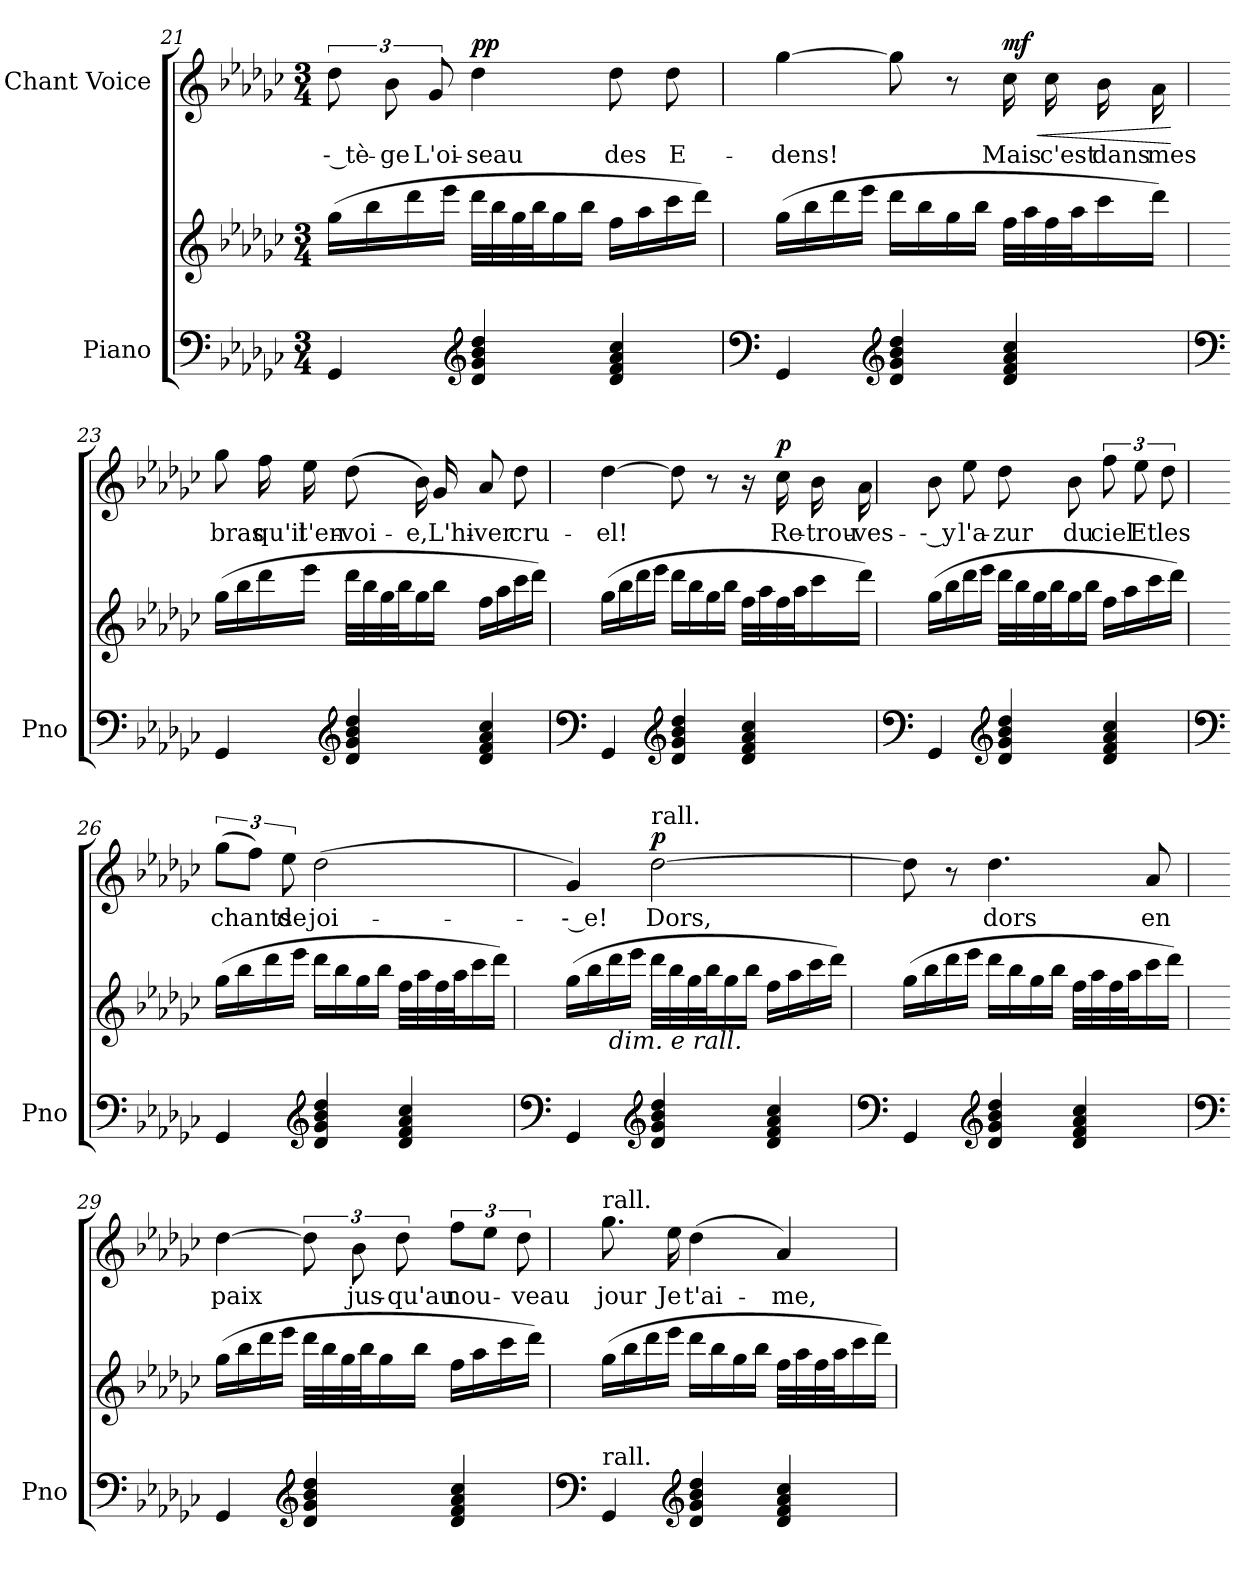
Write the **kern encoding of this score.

**kern	**kern	**kern	**text	**dynam
*part2	*part2	*part1	*part1	*part1
*staff3	*staff2	*staff1	*staff1	*staff1
*I"Piano	*	*I"Chant Voice	*	*
*I'Pno	*	*	*	*
*clefF4	*clefG2	*clefG2	*	*
*k[b-e-a-d-g-c-]	*k[b-e-a-d-g-c-]	*k[b-e-a-d-g-c-]	*	*
*M3/4	*M3/4	*M3/4	*	*
=21	=21	=21	=21	=21
*^	*	*	*	*
4GG-/	4ryy	(16gg-\LL	12dd-\	-- tè-	.
.	.	16bb-\	.	.	.
.	.	.	12b-\	-ge	.
.	.	16ddd-\	.	.	.
.	.	.	12g-/	L'oi-	.
.	.	16eee-\JJ	.	.	.
*clefG2	*	*	*	*	*
!	!	!	!	!	!LO:DY:a
4d-/ 4g-/ 4b-/ 4dd-/	16ryy	32ddd-\LLL	4dd-\	-seau	pp
.	.	32bb-\	.	.	.
.	16ryy	32gg-\	.	.	.
.	.	32bb-\J	.	.	.
.	8ryy	16gg-\	.	.	.
.	.	16bb-\JJ	.	.	.
4d-/ 4f/ 4a-/ 4cc-/	8ryy	16ff\LL	8dd-\	des	.
.	.	16aa-\	.	.	.
.	8ryy	16ccc-\	8dd-\	E-	.
.	.	16ddd-\JJ)	.	.	.
=22	=22	=22	=22	=22	=22
*clefF4	*	*	*	*	*
4GG-/	4ryy	(16gg-\LL	[4gg-\	-dens!	.
.	.	16bb-\	.	.	.
.	.	16ddd-\	.	.	.
.	.	16eee-\JJ	.	.	.
*clefG2	*	*	*	*	*
4d-/ 4g-/ 4b-/ 4dd-/	16ryy	16ddd-\LL	8gg-\]	.	.
.	16ryy	16bb-\	.	.	.
.	8ryy	16gg-\	8r	.	.
.	.	16bb-\JJ	.	.	.
!	!	!	!	!	!LO:HP:b
!	!	!	!	!	!LO:DY:n=1:a
4d-/ 4f/ 4a-/ 4cc-/	8ryy	32ff\LLL	16cc-\	Mais	< mf
.	.	32aa-\	.	.	.
.	.	32ff\	16cc-\	c'est	.
.	.	32aa-\J	.	.	.
.	8ryy	16ccc-\	16b-\	dans	.
.	.	16ddd-\JJ)	16a-\	mes	.
*v	*v	*	*	*	*
.	.	.	.	[
=23	=23	=23	=23	=23
*clefF4	*	*	*	*
*^	*	*	*	*
4GG-/	4ryy	(16gg-\LL	8gg-\	bras	.
.	.	16bb-\	.	.	.
.	.	16ddd-\	16ff\	qu'il	.
.	.	16eee-\JJ	16ee-\	t'en-	.
*clefG2	*	*	*	*	*
4d-/ 4g-/ 4b-/ 4dd-/	16ryy	32ddd-\LLL	(8dd-\	-voi-	.
.	.	32bb-\	.	.	.
.	16ryy	32gg-\	.	.	.
.	.	32bb-\J	.	.	.
.	8ryy	16gg-\	16b-\)	-e,	.
.	.	16bb-\JJ	16g-/	L'hi-	.
4d-/ 4f/ 4a-/ 4cc-/	8ryy	16ff\LL	8a-/	-ver	.
.	.	16aa-\	.	.	.
.	8ryy	16ccc-\	8dd-\	cru-	.
.	.	16ddd-\JJ)	.	.	.
=24	=24	=24	=24	=24	=24
*clefF4	*	*	*	*	*
4GG-/	4ryy	(16gg-\LL	[4dd-\	-el!	.
.	.	16bb-\	.	.	.
.	.	16ddd-\	.	.	.
.	.	16eee-\JJ	.	.	.
*clefG2	*	*	*	*	*
4d-/ 4g-/ 4b-/ 4dd-/	16ryy	16ddd-\LL	8dd-\]	.	.
.	16ryy	16bb-\	.	.	.
.	8ryy	16gg-\	8r	.	.
.	.	16bb-\JJ	.	.	.
4d-/ 4f/ 4a-/ 4cc-/	8ryy	32ff\LLL	16r	.	.
.	.	32aa-\	.	.	.
!	!	!	!	!	!LO:DY:a
.	.	32ff\	16cc-\	Re-	p
.	.	32aa-\J	.	.	.
.	8ryy	16ccc-\	16b-\	-trou-	.
.	.	16ddd-\JJ)	16a-\	-ves-	.
=25	=25	=25	=25	=25	=25
*clefF4	*	*	*	*	*
4GG-/	4ryy	(16gg-\LL	8b-\	-- y	.
.	.	16bb-\	.	.	.
.	.	16ddd-\	8ee-\	l'a-	.
.	.	16eee-\JJ	.	.	.
*clefG2	*	*	*	*	*
4d-/ 4g-/ 4b-/ 4dd-/	16ryy	32ddd-\LLL	8dd-\	-zur	.
.	.	32bb-\	.	.	.
.	16ryy	32gg-\	.	.	.
.	.	32bb-\J	.	.	.
.	8ryy	16gg-\	8b-\	du	.
.	.	16bb-\JJ	.	.	.
4d-/ 4f/ 4a-/ 4cc-/	8ryy	16ff\LL	12ff\	ciel	.
.	.	16aa-\	.	.	.
.	.	.	12ee-\	Et	.
.	8ryy	16ccc-\	.	.	.
.	.	.	12dd-\	les	.
.	.	16ddd-\JJ)	.	.	.
=26	=26	=26	=26	=26	=26
*clefF4	*	*	*	*	*
4GG-/	4ryy	(16gg-\LL	(12gg-\L	chants	.
.	.	16bb-\	.	.	.
.	.	.	12ff\J)	.	.
.	.	16ddd-\	.	.	.
.	.	.	12ee-\	de	.
.	.	16eee-\JJ	.	.	.
*clefG2	*	*	*	*	*
4d-/ 4g-/ 4b-/ 4dd-/	16ryy	16ddd-\LL	(2dd-\	joi-	.
.	16ryy	16bb-\	.	.	.
.	8ryy	16gg-\	.	.	.
.	.	16bb-\JJ	.	.	.
4d-/ 4f/ 4a-/ 4cc-/	8ryy	32ff\LLL	.	.	.
.	.	32aa-\	.	.	.
.	.	32ff\	.	.	.
.	.	32aa-\J	.	.	.
.	8ryy	16ccc-\	.	.	.
.	.	16ddd-\JJ)	.	.	.
=27	=27	=27	=27	=27	=27
*clefF4	*	*	*	*	*
4GG-/	4ryy	(16gg-\LL	4g-/)	-- e!	.
.	.	16bb-\	.	.	.
!	!	!LO:TX:b:i:t=dim.  e  rall.	!	!	!
.	.	16ddd-\	.	.	.
.	.	16eee-\JJ	.	.	.
*clefG2	*	*	*	*	*
!	!	!	!LO:TX:a:t=rall.	!	!
!	!	!	!	!	!LO:DY:a
4d-/ 4g-/ 4b-/ 4dd-/	16ryy	32ddd-\LLL	[2dd-\	Dors,	p
.	.	32bb-\	.	.	.
.	16ryy	32gg-\	.	.	.
.	.	32bb-\J	.	.	.
.	8ryy	16gg-\	.	.	.
.	.	16bb-\JJ	.	.	.
4d-/ 4f/ 4a-/ 4cc-/	8ryy	16ff\LL	.	.	.
.	.	16aa-\	.	.	.
.	8ryy	16ccc-\	.	.	.
.	.	16ddd-\JJ)	.	.	.
=28	=28	=28	=28	=28	=28
*clefF4	*	*	*	*	*
4GG-/	4ryy	(16gg-\LL	8dd-\]	.	.
.	.	16bb-\	.	.	.
.	.	16ddd-\	8r	.	.
.	.	16eee-\JJ	.	.	.
*clefG2	*	*	*	*	*
4d-/ 4g-/ 4b-/ 4dd-/	16ryy	16ddd-\LL	4.dd-\	dors	.
.	16ryy	16bb-\	.	.	.
.	8ryy	16gg-\	.	.	.
.	.	16bb-\JJ	.	.	.
4d-/ 4f/ 4a-/ 4cc-/	8ryy	32ff\LLL	.	.	.
.	.	32aa-\	.	.	.
.	.	32ff\	.	.	.
.	.	32aa-\J	.	.	.
.	8ryy	16ccc-\	8a-/	en	.
.	.	16ddd-\JJ)	.	.	.
=29	=29	=29	=29	=29	=29
*clefF4	*	*	*	*	*
4GG-/	4ryy	(16gg-\LL	[4dd-\	paix	.
.	.	16bb-\	.	.	.
.	.	16ddd-\	.	.	.
.	.	16eee-\JJ	.	.	.
*clefG2	*	*	*	*	*
4d-/ 4g-/ 4b-/ 4dd-/	16ryy	32ddd-\LLL	12dd-\]	.	.
.	.	32bb-\	.	.	.
.	32ryy	32gg-\	.	.	.
.	.	.	12b-\	jus-	.
.	32ryy	32bb-\J	.	.	.
.	8ryy	16gg-\	.	.	.
.	.	.	12dd-\	-qu'au	.
.	.	16bb-\JJ	.	.	.
4d-/ 4f/ 4a-/ 4cc-/	8ryy	16ff\LL	12ff\L	nou-	.
.	.	16aa-\	.	.	.
.	.	.	12ee-\J	.	.
.	8ryy	16ccc-\	.	.	.
.	.	.	12dd-\	-veau	.
.	.	16ddd-\JJ)	.	.	.
=30	=30	=30	=30	=30	=30
*clefF4	*	*	*	*	*
!	!	!	!LO:TX:a:t=rall.	!	!
!LO:TX:a:t=rall.	!	!	!	!	!
4GG-/	4ryy	(16gg-\LL	8.gg-\	jour	.
.	.	16bb-\	.	.	.
.	.	16ddd-\	.	.	.
.	.	16eee-\JJ	16ee-\	Je	.
*clefG2	*	*	*	*	*
4d-/ 4g-/ 4b-/ 4dd-/	16ryy	16ddd-\LL	(4dd-\	t'ai-	.
.	16ryy	16bb-\	.	.	.
.	8ryy	16gg-\	.	.	.
.	.	16bb-\JJ	.	.	.
4d-/ 4f/ 4a-/ 4cc-/	8ryy	32ff\LLL	4a-/)	-me,	.
.	.	32aa-\	.	.	.
.	.	32ff\	.	.	.
.	.	32aa-\J	.	.	.
.	8ryy	16ccc-\	.	.	.
.	.	16ddd-\JJ)	.	.	.
*v	*v	*	*	*	*
=	=	=	=	=
*-	*-	*-	*-	*-
